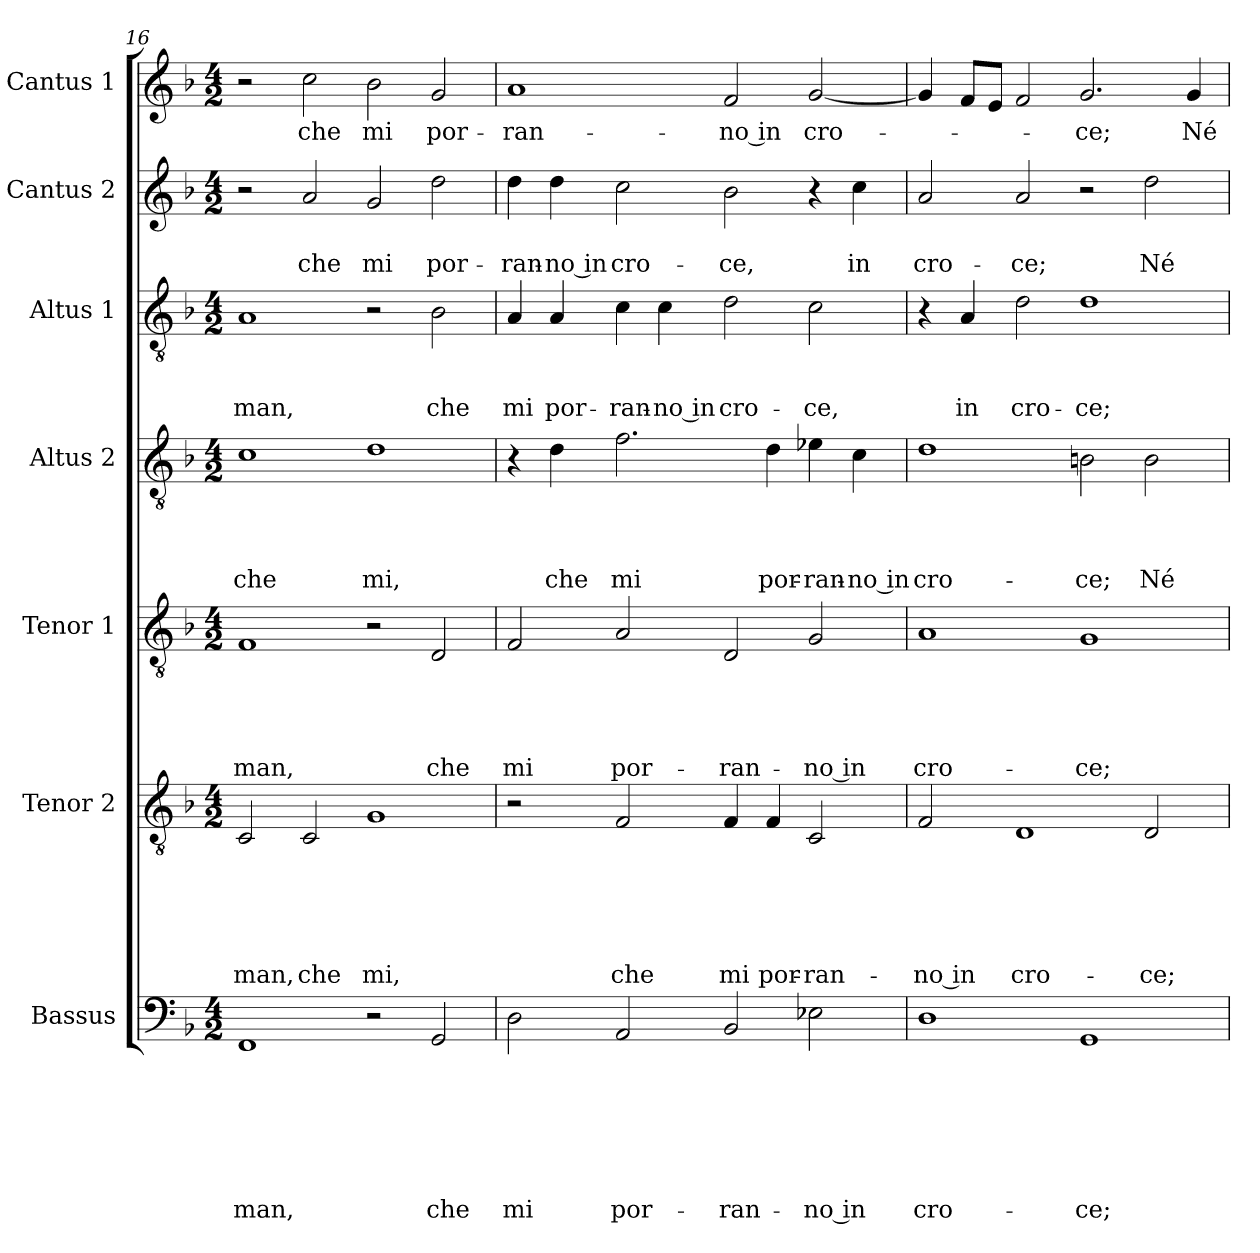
**kern	**text	**text	**text	**text	**text	**text	**text	**kern	**text	**text	**text	**text	**text	**text	**kern	**text	**text	**text	**text	**text	**kern	**text	**text	**text	**text	**kern	**text	**text	**text	**kern	**text	**text	**kern	**text
*part7	*part7	*part7	*part7	*part7	*part7	*part7	*part7	*part6	*part6	*part6	*part6	*part6	*part6	*part6	*part5	*part5	*part5	*part5	*part5	*part5	*part4	*part4	*part4	*part4	*part4	*part3	*part3	*part3	*part3	*part2	*part2	*part2	*part1	*part1
*staff7	*staff7	*staff7	*staff7	*staff7	*staff7	*staff7	*staff7	*staff6	*staff6	*staff6	*staff6	*staff6	*staff6	*staff6	*staff5	*staff5	*staff5	*staff5	*staff5	*staff5	*staff4	*staff4	*staff4	*staff4	*staff4	*staff3	*staff3	*staff3	*staff3	*staff2	*staff2	*staff2	*staff1	*staff1
*I"Bassus	*	*	*	*	*	*	*	*I"Tenor 2	*	*	*	*	*	*	*I"Tenor 1	*	*	*	*	*	*I"Altus 2	*	*	*	*	*I"Altus 1	*	*	*	*I"Cantus 2	*	*	*I"Cantus 1	*
*clefF4	*	*	*	*	*	*	*	*clefGv2	*	*	*	*	*	*	*clefGv2	*	*	*	*	*	*clefGv2	*	*	*	*	*clefGv2	*	*	*	*clefG2	*	*	*clefG2	*
*k[b-]	*	*	*	*	*	*	*	*k[b-]	*	*	*	*	*	*	*k[b-]	*	*	*	*	*	*k[b-]	*	*	*	*	*k[b-]	*	*	*	*k[b-]	*	*	*k[b-]	*
*d:	*	*	*	*	*	*	*	*d:	*	*	*	*	*	*	*d:	*	*	*	*	*	*d:	*	*	*	*	*d:	*	*	*	*d:	*	*	*d:	*
*M4/2	*	*	*	*	*	*	*	*M4/2	*	*	*	*	*	*	*M4/2	*	*	*	*	*	*M4/2	*	*	*	*	*M4/2	*	*	*	*M4/2	*	*	*M4/2	*
=16	=16	=16	=16	=16	=16	=16	=16	=16	=16	=16	=16	=16	=16	=16	=16	=16	=16	=16	=16	=16	=16	=16	=16	=16	=16	=16	=16	=16	=16	=16	=16	=16	=16	=16
!	!	!	!	!	!	!	!LO:LY:b	!	!	!	!	!	!	!LO:LY:b	!	!	!	!	!	!LO:LY:b	!	!	!	!	!LO:LY:b	!	!	!	!LO:LY:b	!	!	!	!	!
1FF	.	.	.	.	.	.	man,	2C/	.	.	.	.	.	man,	1F	.	.	.	.	man,	1c	.	.	.	che	1A	.	.	man,	2r	.	.	2r	.
!	!	!	!	!	!	!	!	!	!	!	!	!	!	!LO:LY:b	!	!	!	!	!	!	!	!	!	!	!	!	!	!	!	!	!	!LO:LY:b	!	!LO:LY:b
.	.	.	.	.	.	.	.	2C/	.	.	.	.	.	che	.	.	.	.	.	.	.	.	.	.	.	.	.	.	.	2a/	.	che	2cc\	che
!	!	!	!	!	!	!	!	!	!	!	!	!	!	!LO:LY:b	!	!	!	!	!	!	!	!	!	!	!LO:LY:b	!	!	!	!	!	!	!LO:LY:b	!	!LO:LY:b
2r	.	.	.	.	.	.	.	1G	.	.	.	.	.	mi,	2r	.	.	.	.	.	1d	.	.	.	mi,	2r	.	.	.	2g/	.	mi	2b-\	mi
!	!	!	!	!	!	!	!LO:LY:b	!	!	!	!	!	!	!	!	!	!	!	!	!LO:LY:b	!	!	!	!	!	!	!	!	!LO:LY:b	!	!	!LO:LY:b	!	!LO:LY:b
2GG/	.	.	.	.	.	.	che	.	.	.	.	.	.	.	2D/	.	.	.	.	che	.	.	.	.	.	2B-\	.	.	che	2dd\	.	por-	2g/	por-
=17	=17	=17	=17	=17	=17	=17	=17	=17	=17	=17	=17	=17	=17	=17	=17	=17	=17	=17	=17	=17	=17	=17	=17	=17	=17	=17	=17	=17	=17	=17	=17	=17	=17	=17
!	!	!	!	!	!	!	!LO:LY:b	!	!	!	!	!	!	!	!	!	!	!	!	!LO:LY:b	!	!	!	!	!	!	!	!	!LO:LY:b	!	!	!LO:LY:b	!	!LO:LY:b
2D\	.	.	.	.	.	.	mi	2r	.	.	.	.	.	.	2F/	.	.	.	.	mi	4r	.	.	.	.	4A/	.	.	mi	4dd\	.	-ran-	1a	-ran-
!	!	!	!	!	!	!	!	!	!	!	!	!	!	!	!	!	!	!	!	!	!	!	!	!	!LO:LY:b	!	!	!	!LO:LY:b	!	!	!LO:LY:b	!	!
.	.	.	.	.	.	.	.	.	.	.	.	.	.	.	.	.	.	.	.	.	4d\	.	.	.	che	4A/	.	.	por-	4dd\	.	-no in	.	.
!	!	!	!	!	!	!	!LO:LY:b	!	!	!	!	!	!	!LO:LY:b	!	!	!	!	!	!LO:LY:b	!	!	!	!	!LO:LY:b	!	!	!	!LO:LY:b	!	!	!LO:LY:b	!	!
2AA/	.	.	.	.	.	.	por-	2F/	.	.	.	.	.	che	2A/	.	.	.	.	por-	2.f\	.	.	.	mi	4c\	.	.	-ran-	2cc\	.	cro-	.	.
!	!	!	!	!	!	!	!	!	!	!	!	!	!	!	!	!	!	!	!	!	!	!	!	!	!	!	!	!	!LO:LY:b	!	!	!	!	!
.	.	.	.	.	.	.	.	.	.	.	.	.	.	.	.	.	.	.	.	.	.	.	.	.	.	4c\	.	.	-no in	.	.	.	.	.
!	!	!	!	!	!	!	!LO:LY:b	!	!	!	!	!	!	!LO:LY:b	!	!	!	!	!	!LO:LY:b	!	!	!	!	!	!	!	!	!LO:LY:b	!	!	!LO:LY:b	!	!LO:LY:b
2BB-/	.	.	.	.	.	.	-ran-	4F/	.	.	.	.	.	mi	2D/	.	.	.	.	-ran-	.	.	.	.	.	2d\	.	.	cro-	2b-\	.	-ce,	2f/	-no in
!	!	!	!	!	!	!	!	!	!	!	!	!	!	!LO:LY:b	!	!	!	!	!	!	!	!	!	!	!LO:LY:b	!	!	!	!	!	!	!	!	!
.	.	.	.	.	.	.	.	4F/	.	.	.	.	.	por-	.	.	.	.	.	.	4d\	.	.	.	por-	.	.	.	.	.	.	.	.	.
!	!	!	!	!	!	!	!LO:LY:b	!	!	!	!	!	!	!LO:LY:b	!	!	!	!	!	!LO:LY:b	!	!	!	!	!LO:LY:b	!	!	!	!LO:LY:b	!	!	!	!	!LO:LY:b
2E-X\	.	.	.	.	.	.	-no in	2C/	.	.	.	.	.	-ran-	2G/	.	.	.	.	-no in	4e-X\	.	.	.	-ran-	2c\	.	.	-ce,	4r	.	.	[2g/	cro-
!	!	!	!	!	!	!	!	!	!	!	!	!	!	!	!	!	!	!	!	!	!	!	!	!	!LO:LY:b	!	!	!	!	!	!	!LO:LY:b	!	!
.	.	.	.	.	.	.	.	.	.	.	.	.	.	.	.	.	.	.	.	.	4c\	.	.	.	-no in	.	.	.	.	4cc\	.	in	.	.
!!LO:PB:g=z
=18	=18	=18	=18	=18	=18	=18	=18	=18	=18	=18	=18	=18	=18	=18	=18	=18	=18	=18	=18	=18	=18	=18	=18	=18	=18	=18	=18	=18	=18	=18	=18	=18	=18	=18
!	!	!	!	!	!	!	!LO:LY:b	!	!	!	!	!	!	!LO:LY:b	!	!	!	!	!	!LO:LY:b	!	!	!	!	!LO:LY:b	!	!	!	!	!	!	!LO:LY:b	!	!
1D	.	.	.	.	.	.	cro-	2F/	.	.	.	.	.	-no in	1A	.	.	.	.	cro-	1d	.	.	.	cro-	4r	.	.	.	2a/	.	cro-	4g/]	.
!	!	!	!	!	!	!	!	!	!	!	!	!	!	!	!	!	!	!	!	!	!	!	!	!	!	!	!	!	!LO:LY:b	!	!	!	!	!
.	.	.	.	.	.	.	.	.	.	.	.	.	.	.	.	.	.	.	.	.	.	.	.	.	.	4A/	.	.	in	.	.	.	8f/L	.
.	.	.	.	.	.	.	.	.	.	.	.	.	.	.	.	.	.	.	.	.	.	.	.	.	.	.	.	.	.	.	.	.	8e/J	.
!	!	!	!	!	!	!	!	!	!	!	!	!	!	!LO:LY:b	!	!	!	!	!	!	!	!	!	!	!	!	!	!	!LO:LY:b	!	!	!LO:LY:b	!	!
.	.	.	.	.	.	.	.	1D	.	.	.	.	.	cro-	.	.	.	.	.	.	.	.	.	.	.	2d\	.	.	cro-	2a/	.	-ce;	2f/	.
!	!	!	!	!	!	!	!LO:LY:b	!	!	!	!	!	!	!	!	!	!	!	!	!LO:LY:b	!	!	!	!	!LO:LY:b	!	!	!	!LO:LY:b	!	!	!	!	!LO:LY:b
1GG	.	.	.	.	.	.	-ce;	.	.	.	.	.	.	.	1G	.	.	.	.	-ce;	2Bn\	.	.	.	-ce;	1d	.	.	-ce;	2r	.	.	2.g/	-ce;
!	!	!	!	!	!	!	!	!	!	!	!	!	!	!LO:LY:b	!	!	!	!	!	!	!	!	!	!	!LO:LY:b	!	!	!	!	!	!	!LO:LY:b	!	!
.	.	.	.	.	.	.	.	2D/	.	.	.	.	.	-ce;	.	.	.	.	.	.	2B\	.	.	.	Né	.	.	.	.	2dd\	.	Né	.	.
!	!	!	!	!	!	!	!	!	!	!	!	!	!	!	!	!	!	!	!	!	!	!	!	!	!	!	!	!	!	!	!	!	!	!LO:LY:b
.	.	.	.	.	.	.	.	.	.	.	.	.	.	.	.	.	.	.	.	.	.	.	.	.	.	.	.	.	.	.	.	.	4g/	Né
=	=	=	=	=	=	=	=	=	=	=	=	=	=	=	=	=	=	=	=	=	=	=	=	=	=	=	=	=	=	=	=	=	=	=
*-	*-	*-	*-	*-	*-	*-	*-	*-	*-	*-	*-	*-	*-	*-	*-	*-	*-	*-	*-	*-	*-	*-	*-	*-	*-	*-	*-	*-	*-	*-	*-	*-	*-	*-
